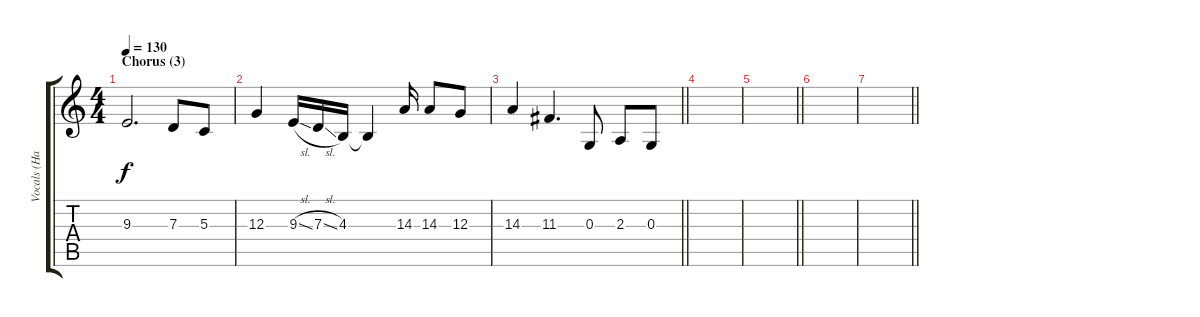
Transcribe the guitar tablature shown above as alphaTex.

\track ("Vocals (Harmony)" "Vocals (Ha") {instrument sopranosax}
\staff {score tabs}
\tuning (E4 B3 G3 D3 A2 E2) {hide}
\ts (4 4)
\section ("" "Chorus (3)")
\tempo 130
\clef g2
\ks c
9.3.2{d dy f} 7.3.8 5.3.8 |
12.3.4 9.3{sl}.16 7.3{sl}.16 4.3.16 4.3{t}.4 14.3.16 14.3.8 12.3.8 |
\barLineRight lightlight
14.3.4 11.3.4{d} 0.3.8 2.3.8 0.3.8 |
|
\barLineRight lightlight
|
|
\barLineRight lightlight
